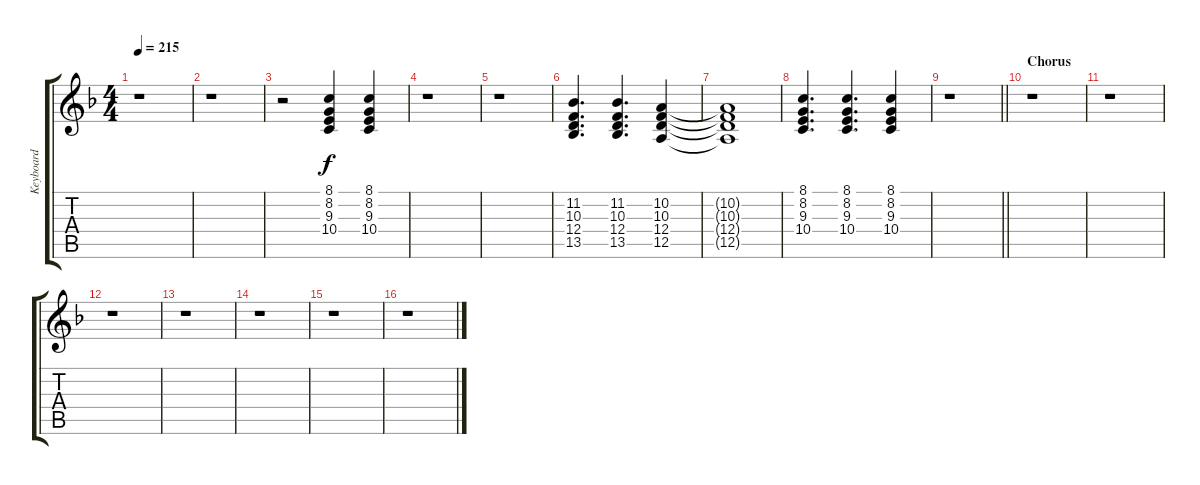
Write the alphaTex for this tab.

\track ("Keyboard" "Keyboard") {instrument choiraahs}
\staff {score tabs}
\tuning (E4 B3 G3 D3 A2 D2) {hide}
\ts (4 4)
\tempo 215
\clef g2
\ks f
r.1{dy f} |
r.1 |
r.2 (8.1 8.2 9.3 10.4).4 (8.1 8.2 9.3 10.4).4 |
r.1 |
r.1 |
(11.2 10.3 12.4 13.5).4{d} (11.2 10.3 12.4 13.5).4{d} (10.2 10.3 12.4 12.5).4 |
(10.2{t} 10.3{t} 12.4{t} 12.5{t}).1 |
(8.1 8.2 9.3 10.4).4{d} (8.1 8.2 9.3 10.4).4{d} (8.1 8.2 9.3 10.4).4 |
\barLineRight lightlight
r.1 |
\section ("" "Chorus")
r.1 |
r.1 |
r.1 |
r.1 |
r.1 |
r.1 |
r.1
